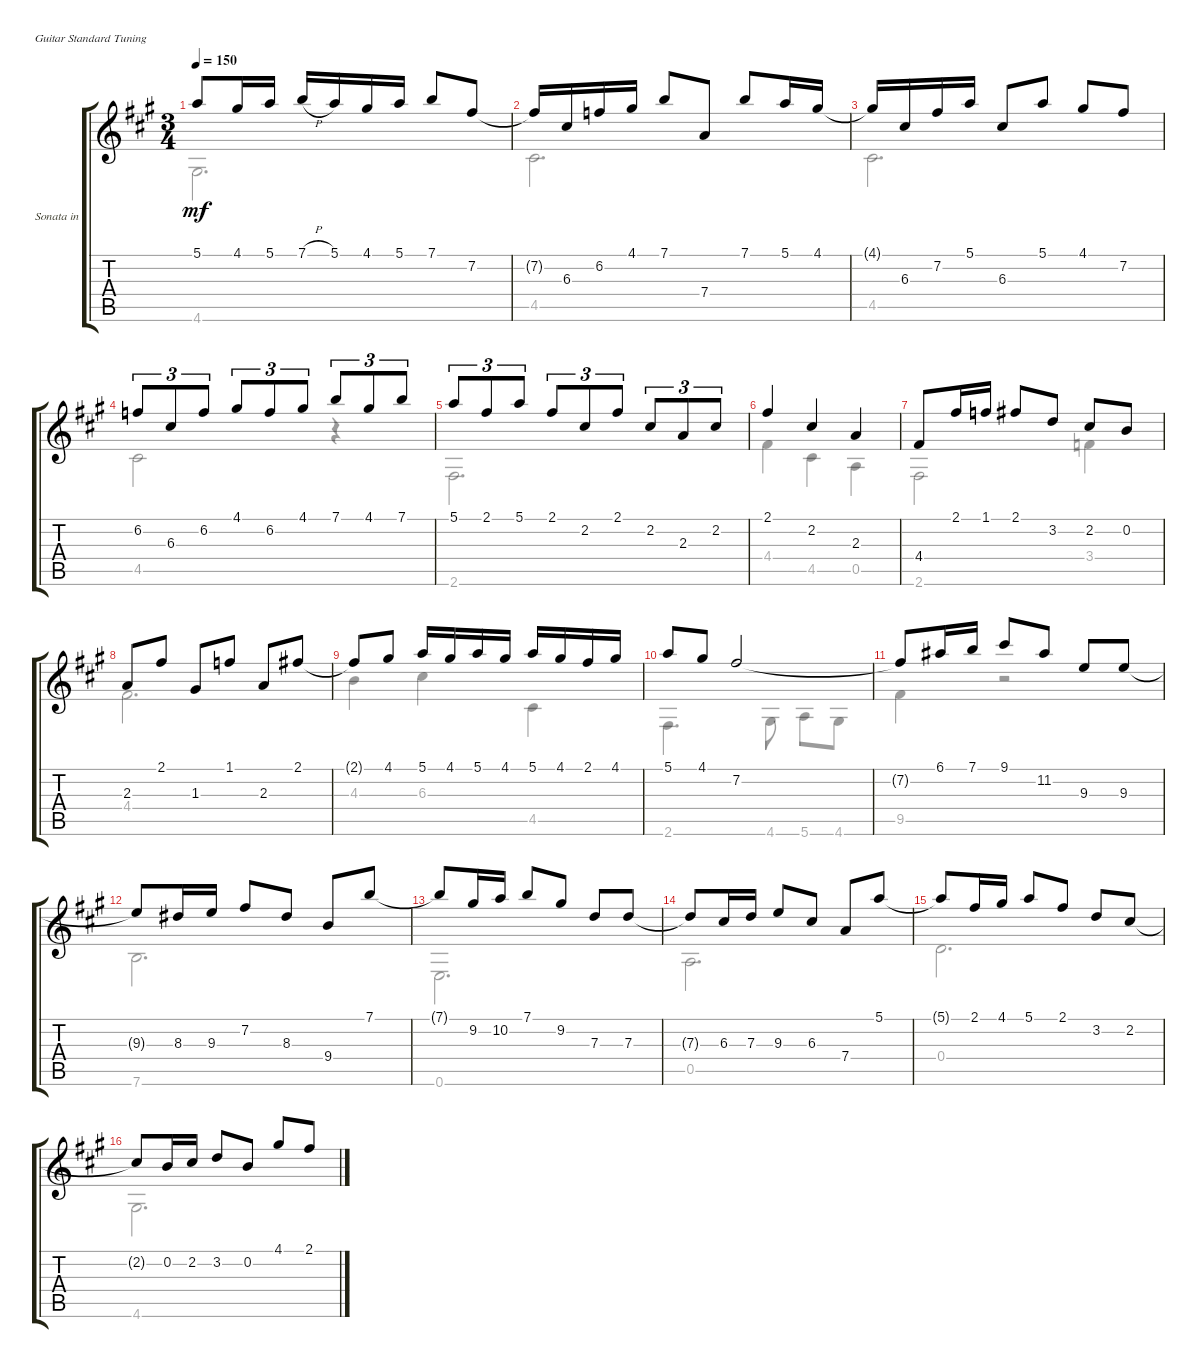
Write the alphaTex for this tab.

\bracketExtendMode groupsimilarinstruments
\firstSystemTrackNameOrientation horizontal
\otherSystemsTrackNameOrientation horizontal
\track ("Sonata in F# - Presto" "Sonata in ") {instrument acousticguitarnylon}
\staff {score tabs}
\tuning (E4 B3 G3 D3 A2 E2)
\voice
\ts (3 4)
\tempo 150
\clef g2
\ks a
5.1{t}.8{dy mf} 4.1.16 5.1.16 7.1{h}.16 5.1.16 4.1.16 5.1.16 7.1.8 7.2.8 |
7.2{t}.16 6.3.16 6.2.16 4.1.16 7.1.8 7.4.8 7.1.8 5.1.16 4.1.16 |
4.1{t}.16 6.3.16 7.2.16 5.1.16 6.3.8 5.1.8 4.1.8 7.2.8 |
6.2.8{tu (3 2)} 6.3.8{tu (3 2)} 6.2.8{tu (3 2)} 4.1.8{tu (3 2)} 6.2.8{tu (3 2)} 4.1.8{tu (3 2)} 7.1.8{tu (3 2)} 4.1.8{tu (3 2)} 7.1.8{tu (3 2)} |
5.1.8{tu (3 2)} 2.1.8{tu (3 2)} 5.1.8{tu (3 2)} 2.1.8{tu (3 2)} 2.2.8{tu (3 2)} 2.1.8{tu (3 2)} 2.2.8{tu (3 2)} 2.3.8{tu (3 2)} 2.2.8{tu (3 2)} |
2.1.4 2.2.4 2.3.4 |
4.4.8 2.1.16 1.1.16 2.1.8 3.2.8 2.2.8 0.2.8 |
2.3.8 2.1.8 1.3.8 1.1.8 2.3.8 2.1.8 |
2.1{t}.8 4.1.8 5.1.16 4.1.16 5.1.16 4.1.16 5.1.16 4.1.16 2.1.16 4.1.16 |
5.1.8 4.1.8 7.2.2 |
7.2{t}.8 6.1.16 7.1.16 9.1.8 11.2.8 9.3.8 9.3.8 |
9.3{t}.8 8.3.16 9.3.16 7.2.8 8.3.8 9.4.8 7.1.8 |
7.1{t}.8 9.2.16 10.2.16 7.1.8 9.2.8 7.3.8 7.3.8 |
7.3{t}.8 6.3.16 7.3.16 9.3.8 6.3.8 7.4.8 5.1.8 |
5.1{t}.8 2.1.16 4.1.16 5.1.8 2.1.8 3.2.8 2.2.8 |
2.2{t}.8 0.2.16 2.2.16 3.2.8 0.2.8 4.1.8 2.1.8
\voice
\clef g2
\ottava regular
\simile none
\ks a
4.6.2{d dy mf} |
4.5.2{d} |
4.5.2{d} |
4.5.2 r.4 |
2.6.2{d} |
4.4.4 4.5.4 0.5.4 |
2.6.2 3.4.4 |
4.4.2{d} |
4.3.4 6.3.4 4.5.4 |
2.6.4{d} 4.6.8 5.6.8 4.6.8 |
9.5.4 r.2 |
7.6.2{d} |
0.6.2{d} |
0.5.2{d} |
0.4.2{d} |
4.6.2{d}
